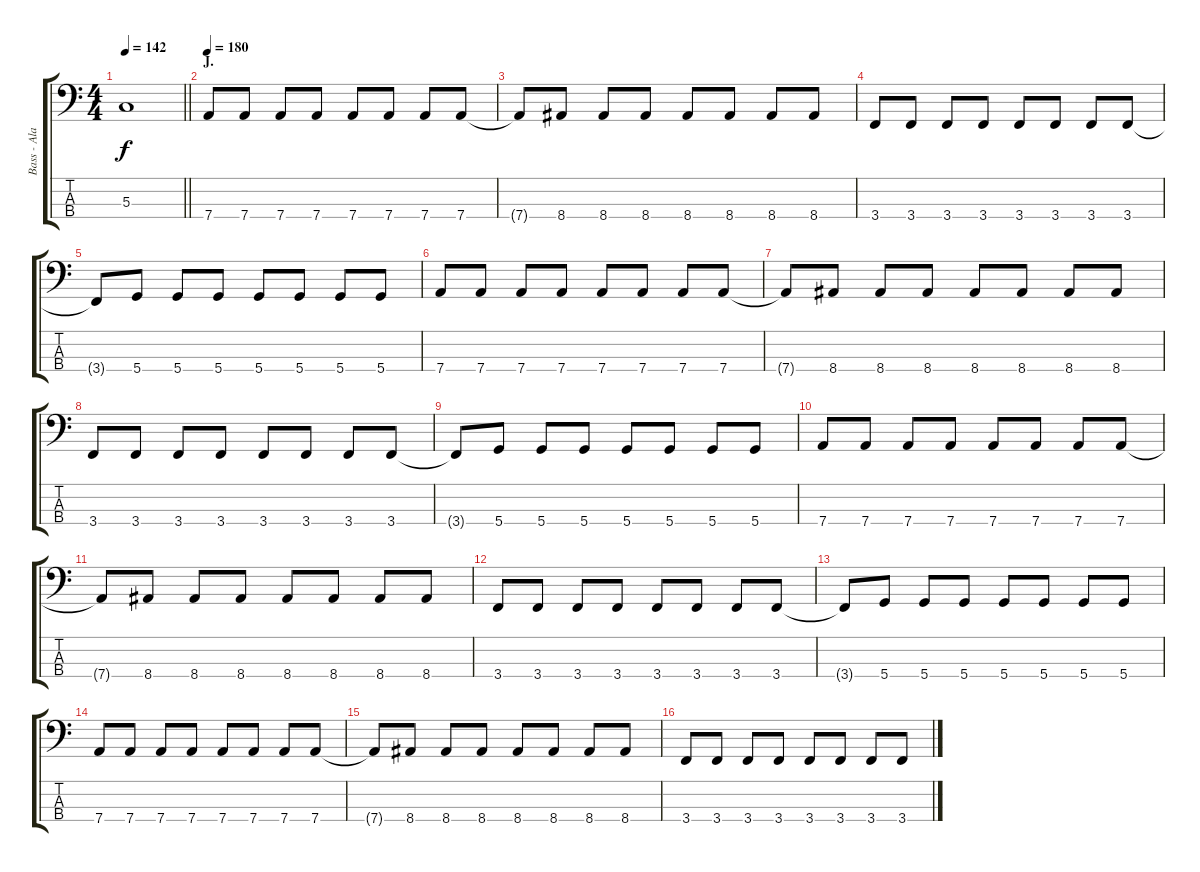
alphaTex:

\track ("Bass - Alan Landsman" "Bass - Ala") {instrument electricbasspick}
\staff {score tabs}
\tuning (F2 C2 G1 D1) {hide}
\ts (4 4)
\tempo 142
\clef f4
\barLineRight lightlight
\ks c
5.3{t}.1{dy f} |
\section ("" "J.")
\tempo 180
7.4.8 7.4.8 7.4.8 7.4.8 7.4.8 7.4.8 7.4.8 7.4.8 |
7.4{t}.8 8.4.8 8.4.8 8.4.8 8.4.8 8.4.8 8.4.8 8.4.8 |
3.4.8 3.4.8 3.4.8 3.4.8 3.4.8 3.4.8 3.4.8 3.4.8 |
3.4{t}.8 5.4.8 5.4.8 5.4.8 5.4.8 5.4.8 5.4.8 5.4.8 |
7.4.8 7.4.8 7.4.8 7.4.8 7.4.8 7.4.8 7.4.8 7.4.8 |
7.4{t}.8 8.4.8 8.4.8 8.4.8 8.4.8 8.4.8 8.4.8 8.4.8 |
3.4.8 3.4.8 3.4.8 3.4.8 3.4.8 3.4.8 3.4.8 3.4.8 |
3.4{t}.8 5.4.8 5.4.8 5.4.8 5.4.8 5.4.8 5.4.8 5.4.8 |
7.4.8 7.4.8 7.4.8 7.4.8 7.4.8 7.4.8 7.4.8 7.4.8 |
7.4{t}.8 8.4.8 8.4.8 8.4.8 8.4.8 8.4.8 8.4.8 8.4.8 |
3.4.8 3.4.8 3.4.8 3.4.8 3.4.8 3.4.8 3.4.8 3.4.8 |
3.4{t}.8 5.4.8 5.4.8 5.4.8 5.4.8 5.4.8 5.4.8 5.4.8 |
7.4.8 7.4.8 7.4.8 7.4.8 7.4.8 7.4.8 7.4.8 7.4.8 |
7.4{t}.8 8.4.8 8.4.8 8.4.8 8.4.8 8.4.8 8.4.8 8.4.8 |
3.4.8 3.4.8 3.4.8 3.4.8 3.4.8 3.4.8 3.4.8 3.4.8
